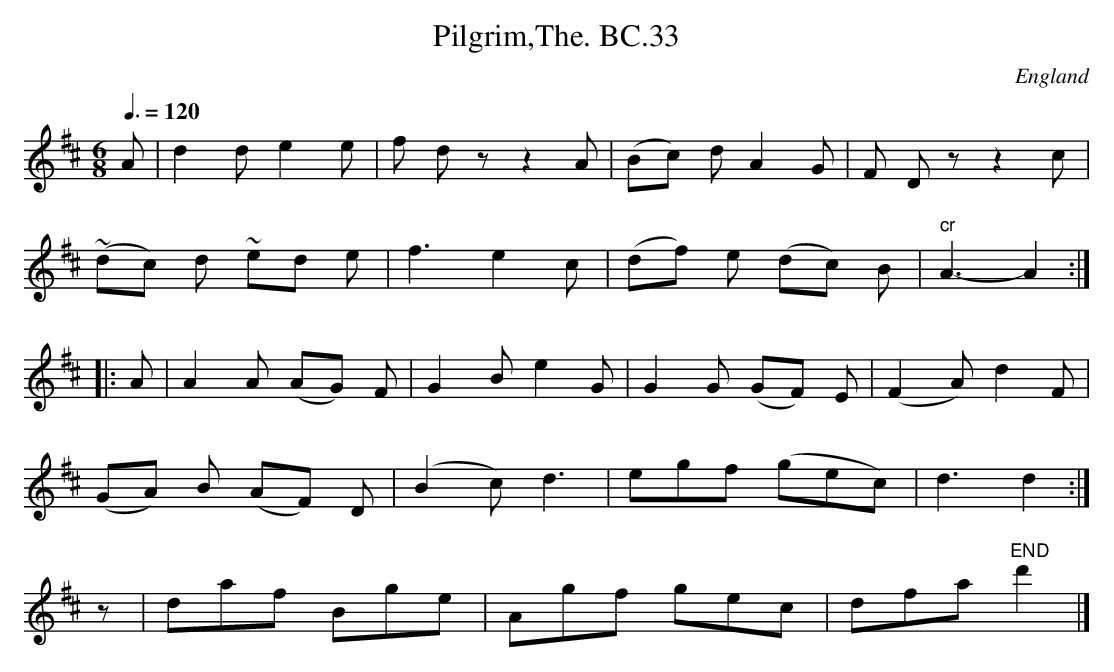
X:1
T:Pilgrim,The. BC.33
M:6/8
L:1/8
Q:3/8=120
O:England
K:D major
A|d2 d e2 e|f d z z2 A|(Bc) d A2 G|F D z z2 c|!
~(dc) d ~ed e|f3 e2 c|(df) e (dc) B|"^cr"A3-A2:|!
|:A|A2 A (AG) F|G2 B e2 G|G2 G (GF) E|(F2A) d2 F|!
(GA) B (AF) D|(B2c) d3|egf (gec)|d3 d2:|!
z|daf Bge|Agf gec|dfa "^END"d'2|]
